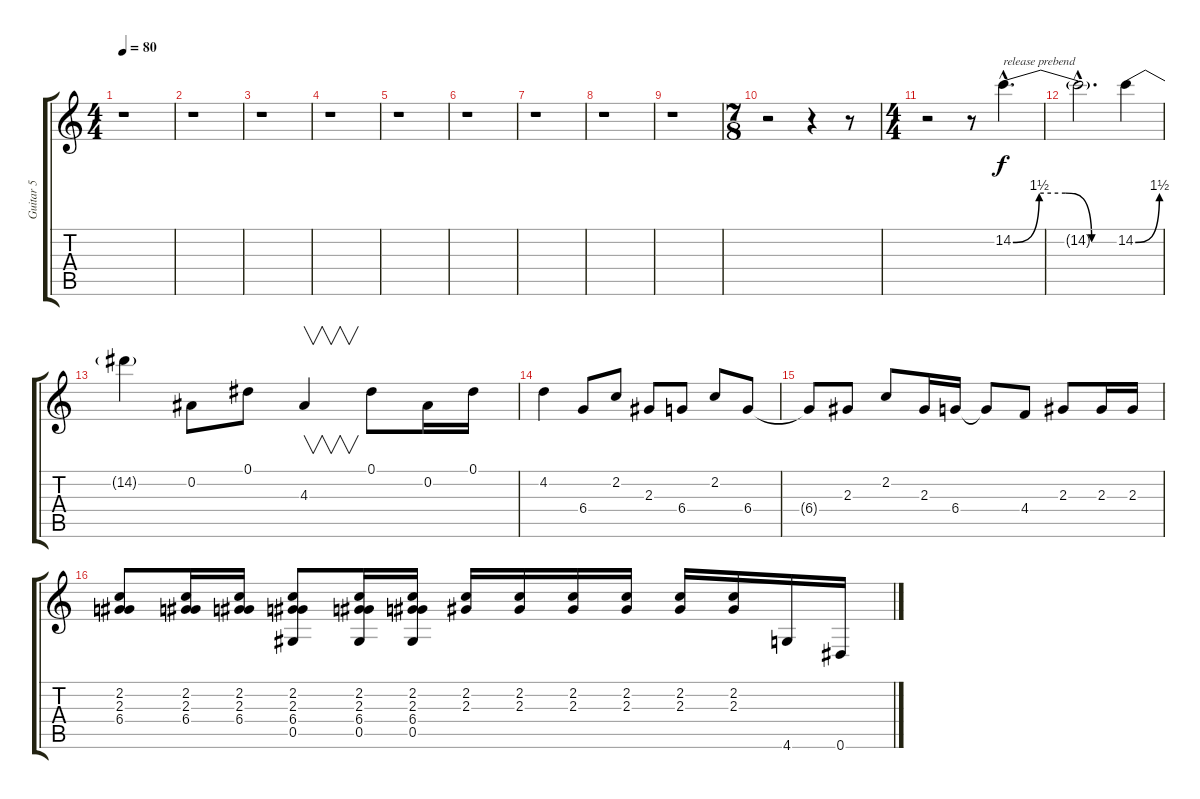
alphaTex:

\track ("Guitar 5" "Guitar 5") {instrument overdrivenguitar}
\staff {score tabs}
\tuning (Eb4 Bb3 Gb3 Db3 Ab2 Eb2) {hide}
\ts (4 4)
\tempo 80
\clef g2
\ks c
r.1{dy f} |
r.1 |
r.1 |
r.1 |
r.1 |
r.1 |
r.1 |
r.1 |
r.1 |
\ts (7 8)
r.2 r.4 r.8 |
\ts (4 4)
r.2 r.8 14.2{be (custom 0 0 15 6 30 6 45 0 60 0) hac}.4{d txt "release prebend"} |
14.2{hac t}.2{d} 14.2{be (bend 0 0 60 6)}.4 |
14.2{t}.4 0.2.8 0.1.8 4.3.4{v} 0.1.8 0.2.16 0.1.16 |
4.2.4 6.4.8 2.2.8 2.3.8 6.4.8 2.2.8 6.4.8 |
6.4{t}.8 2.3.8 2.2.8 2.3.16 6.4.16 6.4{t}.8 4.4.8 2.3.8 2.3.16 2.3.16 |
(2.2 2.3 6.4).8 (2.2 2.3 6.4).16 (2.2 2.3 6.4).16 (2.2 2.3 6.4 0.5).8 (2.2 2.3 6.4 0.5).16 (2.2 2.3 6.4 0.5).16 (2.2 2.3).16 (2.2 2.3).16 (2.2 2.3).16 (2.2 2.3).16 (2.2 2.3).16 (2.2 2.3).16 4.6.16 0.6.16
